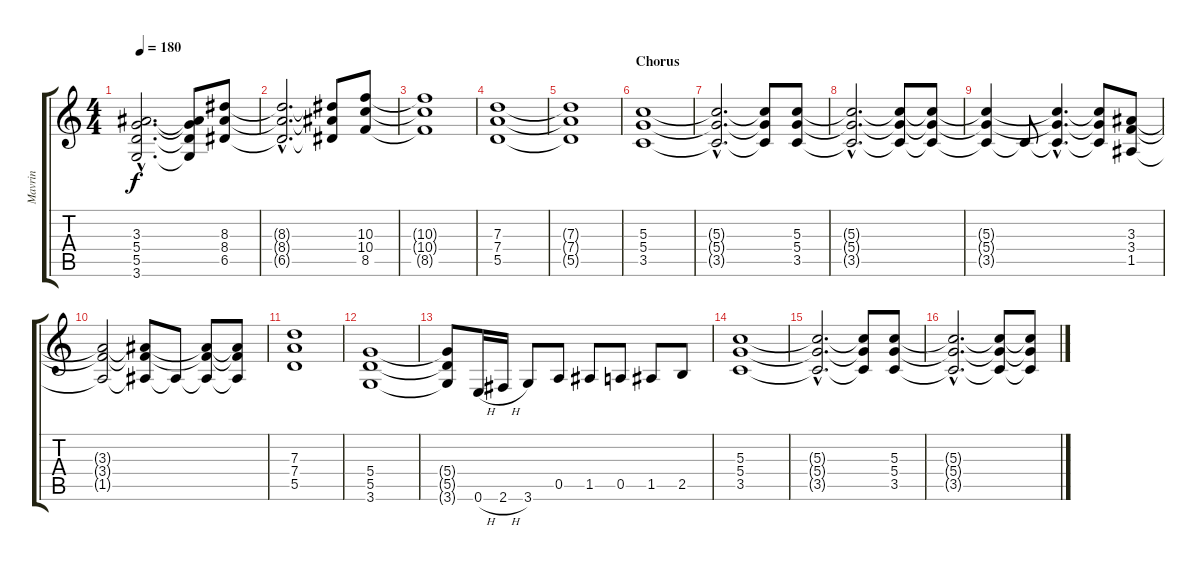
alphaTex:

\track ("Mavrin" "Mavrin") {instrument overdrivenguitar}
\staff {score tabs}
\tuning (E4 B3 G3 D3 A2 E2) {hide}
\ts (4 4)
\tempo 180
\clef g2
\ks c
(3.3{hac t} 5.4{hac t} 5.5{hac t} 3.6{hac t}).2{d dy f} (3.3{t} 5.4{t} 5.5{t} 3.6{t}).8 (8.3 8.4 6.5).8 |
(8.3{hac t} 8.4{hac t} 6.5{hac t}).2{d} (8.3{t} 8.4{t} 6.5{t}).8 (10.3 10.4 8.5).8 |
(10.3{t} 10.4{t} 8.5{t}).1 |
(7.3 7.4 5.5).1 |
(7.3{t} 7.4{t} 5.5{t}).1 |
\section ("" "Chorus")
(5.3 5.4 3.5).1 |
(5.3{hac t} 5.4{hac t} 3.5{hac t}).2{d} (5.3{t} 5.4{t} 3.5{t}).8 (5.3 5.4 3.5).8 |
(5.3{hac t} 5.4{hac t} 3.5{hac t}).2{d} (5.3{t} 5.4{t} 3.5{t}).8 (5.3{t} 5.4{t} 3.5{t}).8 |
(5.3{t} 5.4{t} 3.5{t}).4 3.5{t}.8 (5.3{hac t} 5.4{hac t} 3.5{hac t}).4{d} (5.3{t} 5.4{t} 3.5{t}).8 (3.3 3.4 1.5).8 |
(3.3{t} 3.4{t} 1.5{t}).2 (3.3{t} 3.4{t} 1.5{t}).8 1.5{t}.8 (3.3{t} 3.4{t} 1.5{t}).8 (3.3{t} 3.4{t} 1.5{t}).8 |
(7.3 7.4 5.5).1 |
(5.4 5.5 3.6).1 |
(5.4{t} 5.5{t} 3.6{t}).8 0.6{h}.16 2.6{h}.16 3.6.8 0.5.8 1.5.8 0.5.8 1.5.8 2.5.8 |
(5.3 5.4 3.5).1 |
(5.3{hac t} 5.4{hac t} 3.5{hac t}).2{d} (5.3{t} 5.4{t} 3.5{t}).8 (5.3 5.4 3.5).8 |
(5.3{hac t} 5.4{hac t} 3.5{hac t}).2{d} (5.3{t} 5.4{t} 3.5{t}).8 (5.3{t} 5.4{t} 3.5{t}).8
